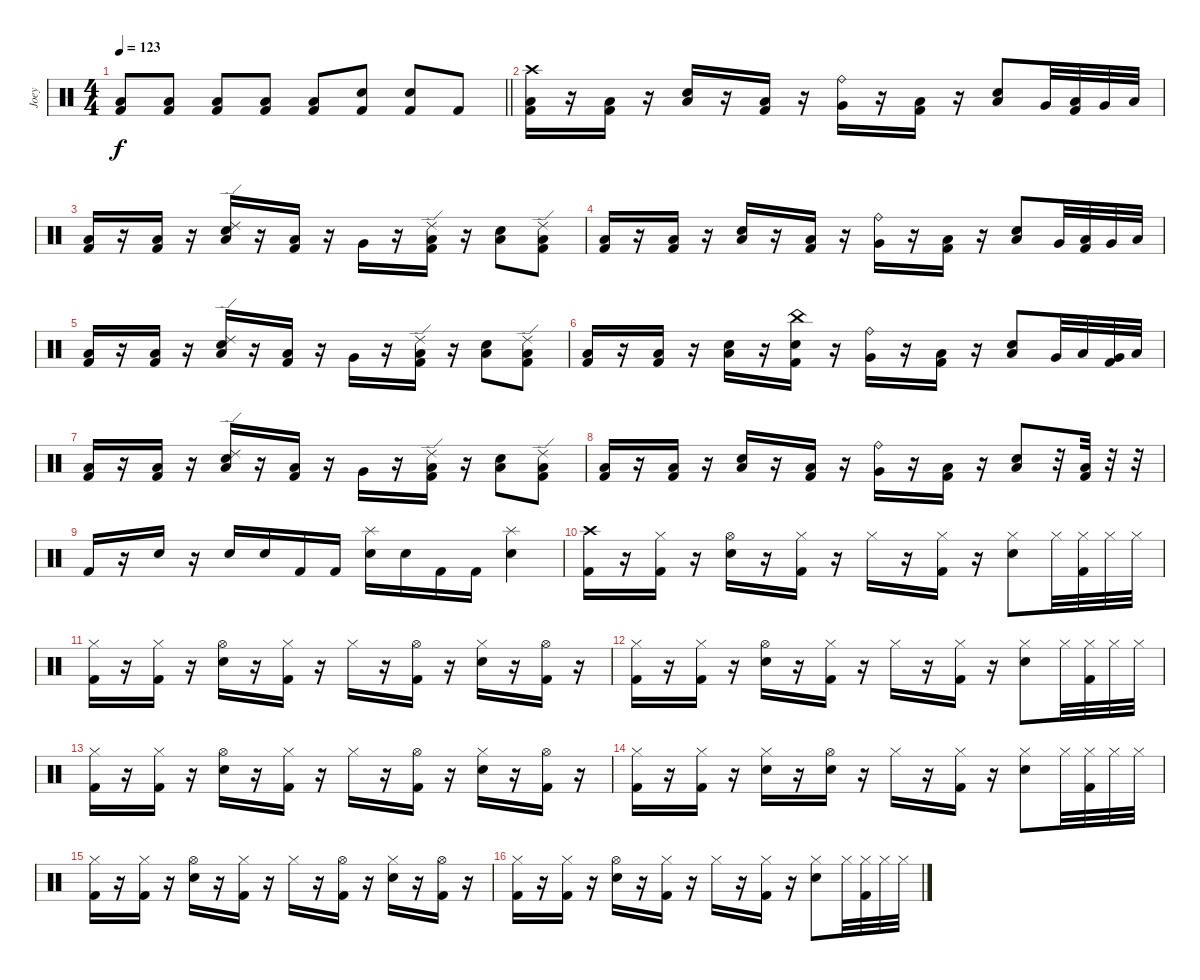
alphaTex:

\track ("Joey" "Joey") {instrument percussion}
\staff {score}
\articulation defaults
\ts (4 4)
\tempo 123
\clef neutral
\barLineRight lightlight
\ks c
("Low Floor Tom (hit)" "Kick (hit) 2").8{dy f} ("Low Floor Tom (hit)" "Kick (hit) 2").8 ("Low Floor Tom (hit)" "Kick (hit) 2").8 ("Low Floor Tom (hit)" "Kick (hit) 2").8 ("Low Floor Tom (hit)" "Kick (hit) 2").8 ("Snare (hit) 2" "Kick (hit) 2").8 ("Snare (hit) 2" "Kick (hit) 2").8 "Kick (hit) 2".8 |
("Crash high (hit)" "Low Floor Tom (hit)" "Kick (hit) 2").16 r.16 ("Low Floor Tom (hit)" "Kick (hit) 2").16 r.16 ("Low Floor Tom (hit)" "Snare (hit) 2").16 r.16 ("Low Floor Tom (hit)" "Kick (hit) 2").16 r.16 ("Ride (bell)" "Very Low Tom (hit)").16 r.16 ("Low Floor Tom (hit)" "Kick (hit) 2").16 r.16 ("Low Floor Tom (hit)" "Snare (hit) 2").8 "Very Low Tom (hit)".32 ("Low Floor Tom (hit)" "Kick (hit) 2").32 "Very Low Tom (hit)".32 "Low Floor Tom (hit)".32 |
("Low Floor Tom (hit)" "Kick (hit) 2").16 r.16 ("Low Floor Tom (hit)" "Kick (hit) 2").16 r.16 ("Ride (edge) 2" "Low Floor Tom (hit)" "Snare (hit) 2").16 r.16 ("Low Floor Tom (hit)" "Kick (hit) 2").16 r.16 "Very Low Tom (hit)".16 r.16 ("Ride (edge) 2" "Low Floor Tom (hit)" "Kick (hit) 2").16 r.16 ("Low Floor Tom (hit)" "Snare (hit) 2").8 ("Ride (edge) 2" "Low Floor Tom (hit)" "Kick (hit) 2").8 |
("Low Floor Tom (hit)" "Kick (hit) 2").16 r.16 ("Low Floor Tom (hit)" "Kick (hit) 2").16 r.16 ("Low Floor Tom (hit)" "Snare (hit) 2").16 r.16 ("Low Floor Tom (hit)" "Kick (hit) 2").16 r.16 ("Ride (bell)" "Very Low Tom (hit)").16 r.16 ("Low Floor Tom (hit)" "Kick (hit) 2").16 r.16 ("Low Floor Tom (hit)" "Snare (hit) 2").8 "Very Low Tom (hit)".32 ("Low Floor Tom (hit)" "Kick (hit) 2").32 "Very Low Tom (hit)".32 "Low Floor Tom (hit)".32 |
("Low Floor Tom (hit)" "Kick (hit) 2").16 r.16 ("Low Floor Tom (hit)" "Kick (hit) 2").16 r.16 ("Ride (edge) 2" "Low Floor Tom (hit)" "Snare (hit) 2").16 r.16 ("Low Floor Tom (hit)" "Kick (hit) 2").16 r.16 "Very Low Tom (hit)".16 r.16 ("Ride (edge) 2" "Low Floor Tom (hit)" "Kick (hit) 2").16 r.16 ("Low Floor Tom (hit)" "Snare (hit) 2").8 ("Ride (edge) 2" "Low Floor Tom (hit)" "Kick (hit) 2").8 |
("Low Floor Tom (hit)" "Kick (hit) 2").16 r.16 ("Low Floor Tom (hit)" "Kick (hit) 2").16 r.16 ("Low Floor Tom (hit)" "Snare (hit) 2").16 r.16 ("China (hit)" "Snare (hit) 2" "Kick (hit) 2").16 r.16 ("Ride (bell)" "Very Low Tom (hit)").16 r.16 ("Low Floor Tom (hit)" "Kick (hit) 2").16 r.16 ("Low Floor Tom (hit)" "Snare (hit) 2").8 "Very Low Tom (hit)".32 "Low Floor Tom (hit)".32 ("Very Low Tom (hit)" "Kick (hit) 2").32 "Low Floor Tom (hit)".32 |
("Low Floor Tom (hit)" "Kick (hit) 2").16 r.16 ("Low Floor Tom (hit)" "Kick (hit) 2").16 r.16 ("Ride (edge) 2" "Low Floor Tom (hit)" "Snare (hit) 2").16 r.16 ("Low Floor Tom (hit)" "Kick (hit) 2").16 r.16 "Very Low Tom (hit)".16 r.16 ("Ride (edge) 2" "Low Floor Tom (hit)" "Kick (hit) 2").16 r.16 ("Low Floor Tom (hit)" "Snare (hit) 2").8 ("Ride (edge) 2" "Low Floor Tom (hit)" "Kick (hit) 2").8 |
("Low Floor Tom (hit)" "Kick (hit) 2").16 r.16 ("Low Floor Tom (hit)" "Kick (hit) 2").16 r.16 ("Low Floor Tom (hit)" "Snare (hit) 2").16 r.16 ("Low Floor Tom (hit)" "Kick (hit) 2").16 r.16 ("Ride (bell)" "Very Low Tom (hit)").16 r.16 ("Low Floor Tom (hit)" "Kick (hit) 2").16 r.16 ("Low Floor Tom (hit)" "Snare (hit) 2").8 r.32 ("Low Floor Tom (hit)" "Kick (hit) 2").32 r.32 r.32 |
"Kick (hit) 2".16 r.16 "Snare (hit) 2".16 r.16 "Snare (hit) 2".16 "Snare (hit) 2".16 "Kick (hit) 2".16 "Kick (hit) 2".16 ("Splash (hit)" "Snare (hit) 2").16 "Snare (hit) 2".16 "Kick (hit) 2".16 "Kick (hit) 2".16 ("Splash (hit)" "Snare (hit) 2").4 |
("Crash high (hit)" "Kick (hit) 2").16 r.16 ("Hi-Hat (closed)" "Kick (hit) 2").16 r.16 ("Hi-Hat (open)" "Snare (hit) 2").16 r.16 ("Hi-Hat (closed)" "Kick (hit) 2").16 r.16 "Hi-Hat (closed)".16 r.16 ("Hi-Hat (closed)" "Kick (hit) 2").16 r.16 ("Hi-Hat (closed)" "Snare (hit) 2").8 "Hi-Hat (closed)".32 ("Hi-Hat (closed)" "Kick (hit) 2").32 "Hi-Hat (closed)".32 "Hi-Hat (closed)".32 |
("Hi-Hat (closed)" "Kick (hit) 2").16 r.16 ("Hi-Hat (closed)" "Kick (hit) 2").16 r.16 ("Hi-Hat (open)" "Snare (hit) 2").16 r.16 ("Hi-Hat (closed)" "Kick (hit) 2").16 r.16 "Hi-Hat (closed)".16 r.16 ("Hi-Hat (open)" "Kick (hit) 2").16 r.16 ("Hi-Hat (closed)" "Snare (hit) 2").16 r.16 ("Hi-Hat (open)" "Kick (hit) 2").16 r.16 |
("Hi-Hat (closed)" "Kick (hit) 2").16 r.16 ("Hi-Hat (closed)" "Kick (hit) 2").16 r.16 ("Hi-Hat (open)" "Snare (hit) 2").16 r.16 ("Hi-Hat (closed)" "Kick (hit) 2").16 r.16 "Hi-Hat (closed)".16 r.16 ("Hi-Hat (closed)" "Kick (hit) 2").16 r.16 ("Hi-Hat (closed)" "Snare (hit) 2").8 "Hi-Hat (closed)".32 ("Hi-Hat (closed)" "Kick (hit) 2").32 "Hi-Hat (closed)".32 "Hi-Hat (closed)".32 |
("Hi-Hat (closed)" "Kick (hit) 2").16 r.16 ("Hi-Hat (closed)" "Kick (hit) 2").16 r.16 ("Hi-Hat (open)" "Snare (hit) 2").16 r.16 ("Hi-Hat (closed)" "Kick (hit) 2").16 r.16 "Hi-Hat (closed)".16 r.16 ("Hi-Hat (open)" "Kick (hit) 2").16 r.16 ("Hi-Hat (closed)" "Snare (hit) 2").16 r.16 ("Hi-Hat (open)" "Kick (hit) 2").16 r.16 |
("Hi-Hat (closed)" "Kick (hit) 2").16 r.16 ("Hi-Hat (closed)" "Kick (hit) 2").16 r.16 ("Hi-Hat (closed)" "Snare (hit) 2").16 r.16 ("Hi-Hat (open)" "Snare (hit) 2").16 r.16 "Hi-Hat (closed)".16 r.16 ("Hi-Hat (closed)" "Kick (hit) 2").16 r.16 ("Hi-Hat (closed)" "Snare (hit) 2").8 "Hi-Hat (closed)".32 ("Hi-Hat (closed)" "Kick (hit) 2").32 "Hi-Hat (closed)".32 "Hi-Hat (closed)".32 |
("Hi-Hat (closed)" "Kick (hit) 2").16 r.16 ("Hi-Hat (closed)" "Kick (hit) 2").16 r.16 ("Hi-Hat (open)" "Snare (hit) 2").16 r.16 ("Hi-Hat (closed)" "Kick (hit) 2").16 r.16 "Hi-Hat (closed)".16 r.16 ("Hi-Hat (open)" "Kick (hit) 2").16 r.16 ("Hi-Hat (closed)" "Snare (hit) 2").16 r.16 ("Hi-Hat (open)" "Kick (hit) 2").16 r.16 |
("Hi-Hat (closed)" "Kick (hit) 2").16 r.16 ("Hi-Hat (closed)" "Kick (hit) 2").16 r.16 ("Hi-Hat (open)" "Snare (hit) 2").16 r.16 ("Hi-Hat (closed)" "Kick (hit) 2").16 r.16 "Hi-Hat (closed)".16 r.16 ("Hi-Hat (closed)" "Kick (hit) 2").16 r.16 ("Hi-Hat (closed)" "Snare (hit) 2").8 "Hi-Hat (closed)".32 ("Hi-Hat (closed)" "Kick (hit) 2").32 "Hi-Hat (closed)".32 "Hi-Hat (closed)".32
